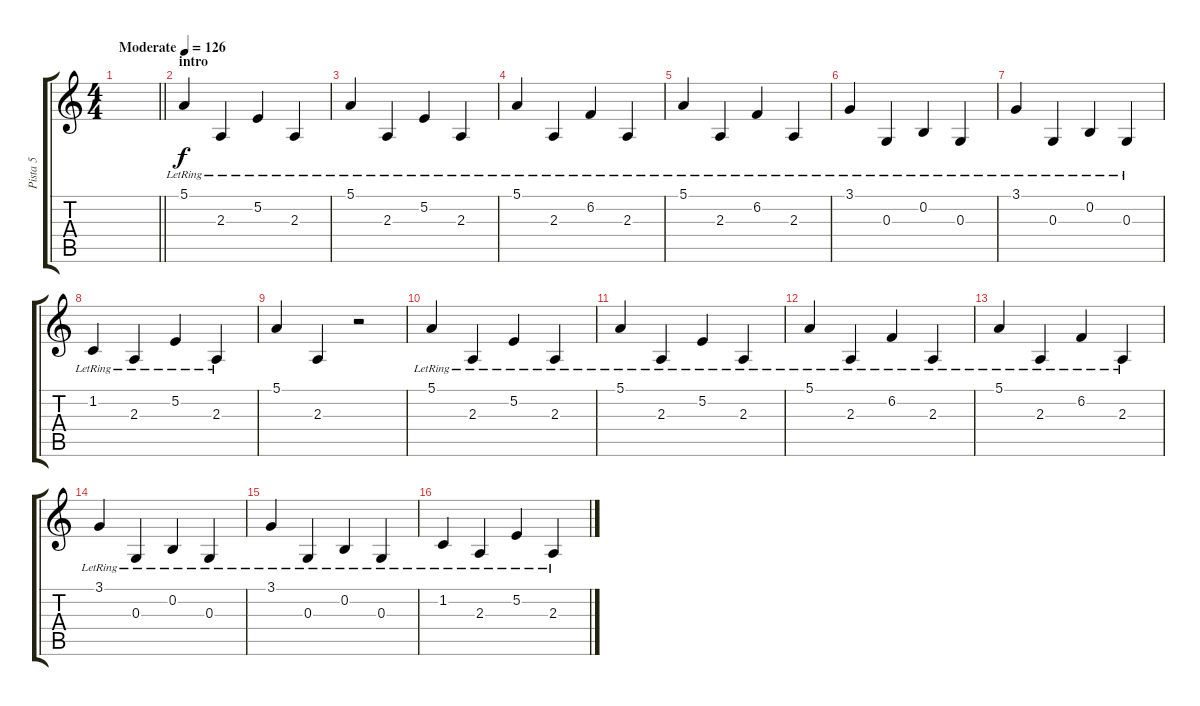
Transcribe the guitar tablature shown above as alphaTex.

\track ("Pista 5" "Pista 5") {instrument acousticgrandpiano}
\staff {score tabs}
\tuning (E4 B3 G3 D3 A2 E2) {hide}
\ts (4 4)
\tempo (126 "Moderate")
\clef g2
\barLineRight lightlight
\ks c
|
\section ("" "intro")
5.1{lr}.4 2.3{lr}.4 5.2{lr}.4 2.3{lr}.4 |
5.1{lr}.4 2.3{lr}.4 5.2{lr}.4 2.3{lr}.4 |
5.1{lr}.4 2.3{lr}.4 6.2{lr}.4 2.3{lr}.4 |
5.1{lr}.4 2.3{lr}.4 6.2{lr}.4 2.3{lr}.4 |
3.1{lr}.4 0.3{lr}.4 0.2{lr}.4 0.3{lr}.4 |
3.1{lr}.4 0.3{lr}.4 0.2{lr}.4 0.3{lr}.4 |
1.2{lr}.4 2.3{lr}.4 5.2{lr}.4 2.3{lr}.4 |
5.1.4 2.3.4 r.2 |
5.1{lr}.4 2.3{lr}.4 5.2{lr}.4 2.3{lr}.4 |
5.1{lr}.4 2.3{lr}.4 5.2{lr}.4 2.3{lr}.4 |
5.1{lr}.4 2.3{lr}.4 6.2{lr}.4 2.3{lr}.4 |
5.1{lr}.4 2.3{lr}.4 6.2{lr}.4 2.3{lr}.4 |
3.1{lr}.4 0.3{lr}.4 0.2{lr}.4 0.3{lr}.4 |
3.1{lr}.4 0.3{lr}.4 0.2{lr}.4 0.3{lr}.4 |
1.2{lr}.4 2.3{lr}.4 5.2{lr}.4 2.3{lr}.4
